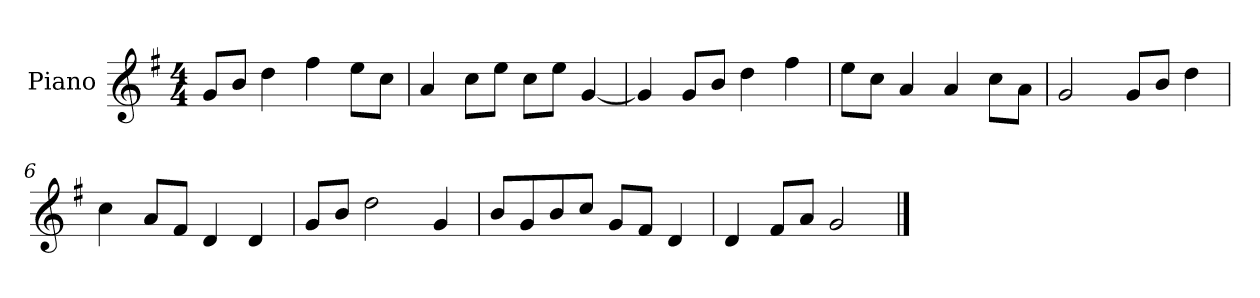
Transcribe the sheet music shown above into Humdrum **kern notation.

**kern
*part1
*staff1
*I"Piano
*I'P-no
*clefG2
*k[f#]
*M4/4
*MM90
=1
8g/L
8b/J
4dd\
4ff#\
8ee\L
8cc\J
=2
4a/
8cc\L
8ee\J
8cc\L
8ee\J
[4g/
=3
4g/]
8g/L
8b/J
4dd\
4ff#\
=4
8ee\L
8cc\J
4a/
4a/
8cc\L
8a\J
=5
2g/
8g/L
8b/J
4dd\
=6
4cc\
8a/L
8f#/J
4d/
4d/
=7
8g/L
8b/J
2dd\
4g/
!!LO:LB:g=z
=8
8b/L
8g/
8b/
8cc/J
8g/L
8f#/J
4d/
=9
4d/
8f#/L
8a/J
2g/
==
*-
